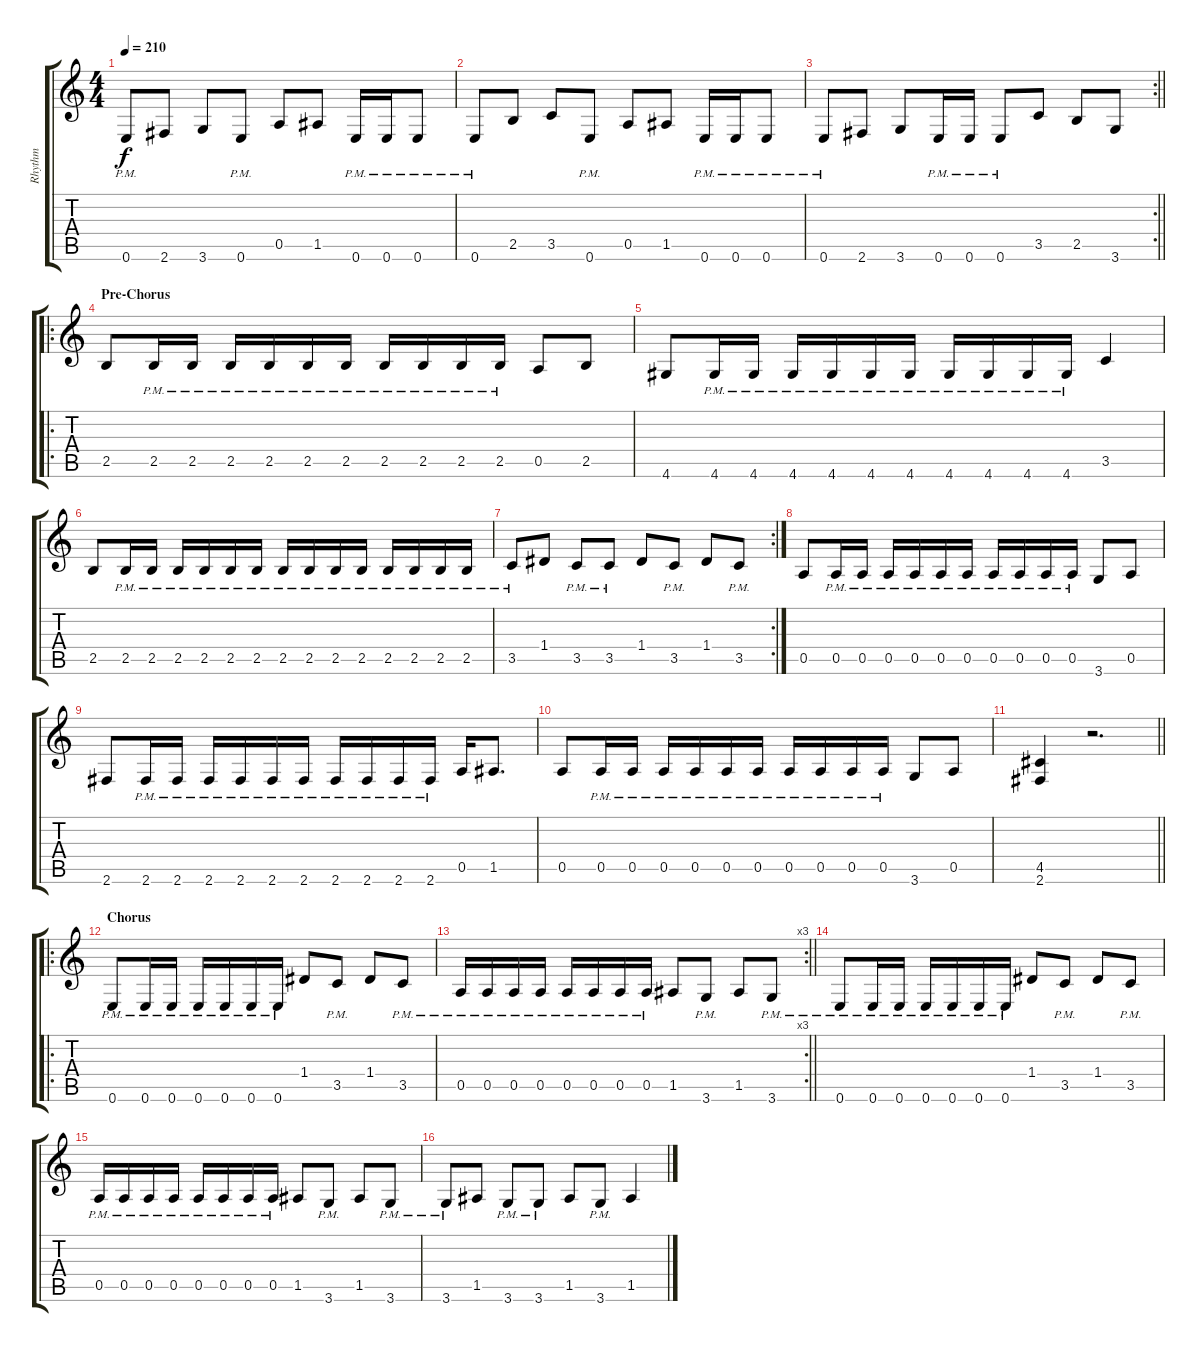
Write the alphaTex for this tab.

\track ("Rhythm" "Rhythm") {instrument distortionguitar}
\staff {score tabs}
\tuning (E4 B3 G3 D3 A2 E2) {hide}
\ts (4 4)
\tempo 210
\clef g2
\ks c
0.6{pm}.8{dy f} 2.6.8 3.6.8 0.6{pm}.8 0.5.8 1.5.8 0.6{pm}.16 0.6{pm}.16 0.6{pm}.8 |
0.6{pm}.8 2.5.8 3.5.8 0.6{pm}.8 0.5.8 1.5.8 0.6{pm}.16 0.6{pm}.16 0.6{pm}.8 |
\rc 2
\barLineRight lightlight
0.6{pm}.8 2.6.8 3.6.8 0.6{pm}.16 0.6{pm}.16 0.6{pm}.8 3.5.8 2.5.8 3.6.8 |
\ro
\section ("" "Pre-Chorus")
2.5.8 2.5{pm}.16 2.5{pm}.16 2.5{pm}.16 2.5{pm}.16 2.5{pm}.16 2.5{pm}.16 2.5{pm}.16 2.5{pm}.16 2.5{pm}.16 2.5{pm}.16 0.5.8 2.5.8 |
4.6.8 4.6{pm}.16 4.6{pm}.16 4.6{pm}.16 4.6{pm}.16 4.6{pm}.16 4.6{pm}.16 4.6{pm}.16 4.6{pm}.16 4.6{pm}.16 4.6{pm}.16 3.5.4 |
2.5.8 2.5{pm}.16 2.5{pm}.16 2.5{pm}.16 2.5{pm}.16 2.5{pm}.16 2.5{pm}.16 2.5{pm}.16 2.5{pm}.16 2.5{pm}.16 2.5{pm}.16 2.5{pm}.16 2.5{pm}.16 2.5{pm}.16 2.5{pm}.16 |
\rc 2
3.5{pm}.8 1.4.8 3.5{pm}.8 3.5{pm}.8 1.4.8 3.5{pm}.8 1.4.8 3.5{pm}.8 |
0.5.8 0.5{pm}.16 0.5{pm}.16 0.5{pm}.16 0.5{pm}.16 0.5{pm}.16 0.5{pm}.16 0.5{pm}.16 0.5{pm}.16 0.5{pm}.16 0.5{pm}.16 3.6.8 0.5.8 |
2.6.8 2.6{pm}.16 2.6{pm}.16 2.6{pm}.16 2.6{pm}.16 2.6{pm}.16 2.6{pm}.16 2.6{pm}.16 2.6{pm}.16 2.6{pm}.16 2.6{pm}.16 0.5.16 1.5.8{d} |
0.5.8 0.5{pm}.16 0.5{pm}.16 0.5{pm}.16 0.5{pm}.16 0.5{pm}.16 0.5{pm}.16 0.5{pm}.16 0.5{pm}.16 0.5{pm}.16 0.5{pm}.16 3.6.8 0.5.8 |
\barLineRight lightlight
(4.5 2.6).4 r.2{d} |
\ro
\section ("" "Chorus")
0.6{pm}.8 0.6{pm}.16 0.6{pm}.16 0.6{pm}.16 0.6{pm}.16 0.6{pm}.16 0.6{pm}.16 1.4.8 3.5{pm}.8 1.4.8 3.5{pm}.8 |
\rc 3
\barLineRight lightlight
0.5{pm}.16 0.5{pm}.16 0.5{pm}.16 0.5{pm}.16 0.5{pm}.16 0.5{pm}.16 0.5{pm}.16 0.5{pm}.16 1.5.8 3.6{pm}.8 1.5.8 3.6{pm}.8 |
0.6{pm}.8 0.6{pm}.16 0.6{pm}.16 0.6{pm}.16 0.6{pm}.16 0.6{pm}.16 0.6{pm}.16 1.4.8 3.5{pm}.8 1.4.8 3.5{pm}.8 |
0.5{pm}.16 0.5{pm}.16 0.5{pm}.16 0.5{pm}.16 0.5{pm}.16 0.5{pm}.16 0.5{pm}.16 0.5{pm}.16 1.5.8 3.6{pm}.8 1.5.8 3.6{pm}.8 |
3.6{pm}.8 1.5.8 3.6{pm}.8 3.6{pm}.8 1.5.8 3.6{pm}.8 1.5.4
